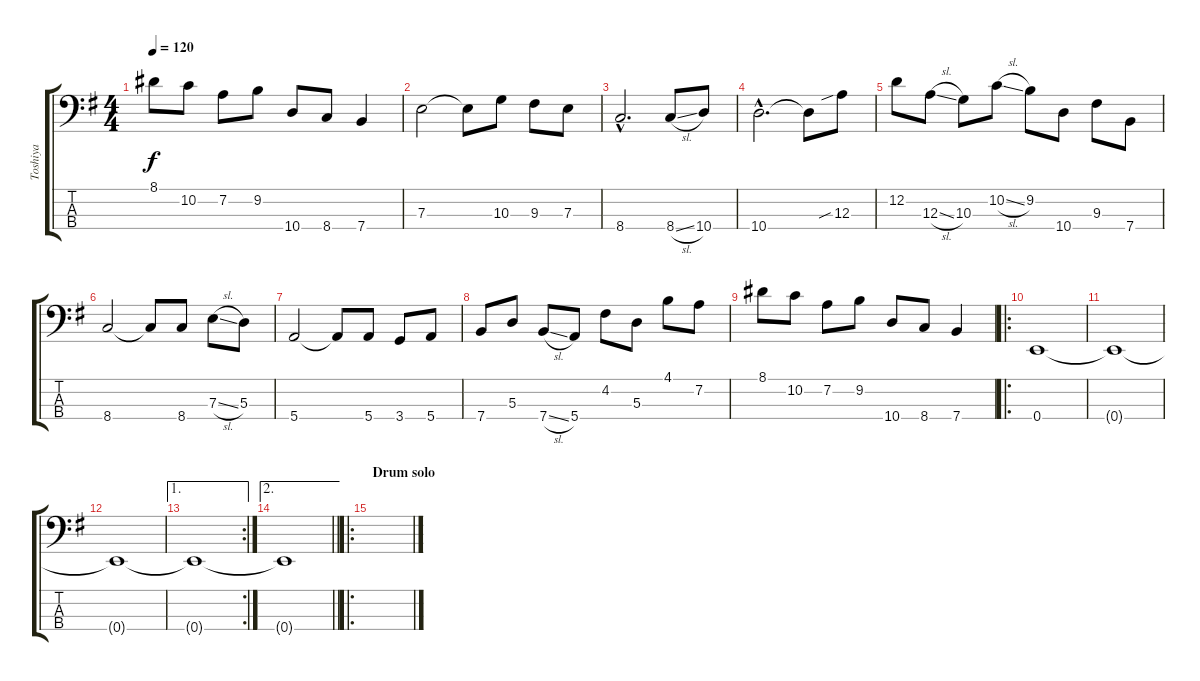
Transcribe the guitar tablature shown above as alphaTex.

\track ("Toshiya" "Toshiya") {instrument electricbasspick}
\staff {score tabs}
\tuning (G2 D2 A1 E1) {hide}
\ts (4 4)
\tempo 120
\clef f4
\ks g
8.1.8{dy f} 10.2.8 7.2.8 9.2.8 10.4.8 8.4.8 7.4.4 |
7.3.2 7.3{t}.8 10.3.8 9.3.8 7.3.8 |
8.4{hac}.2{d} 8.4{sl}.8 10.4.8 |
10.4{hac}.2{d} 10.4{t}.8 12.3{sib}.8 |
12.2.8 12.3{sl}.8 10.3.8 10.2{sl}.8 9.2.8 10.4.8 9.3.8 7.4.8 |
8.4.2 8.4{t}.8 8.4.8 7.3{sl}.8 5.3.8 |
5.4.2 5.4{t}.8 5.4.8 3.4.8 5.4.8 |
7.4.8 5.3.8 7.4{sl}.8 5.4.8 4.2.8 5.3.8 4.1.8 7.2.8 |
8.1.8 10.2.8 7.2.8 9.2.8 10.4.8 8.4.8 7.4.4 |
\ro
0.4.1 |
0.4{t}.1 |
0.4{t}.1 |
\ae 1
\rc 2
0.4{t}.1{volume 0} |
\ae 2
\barLineRight lightlight
0.4{t}.1 |
\ro
\section ("" "Drum solo")
